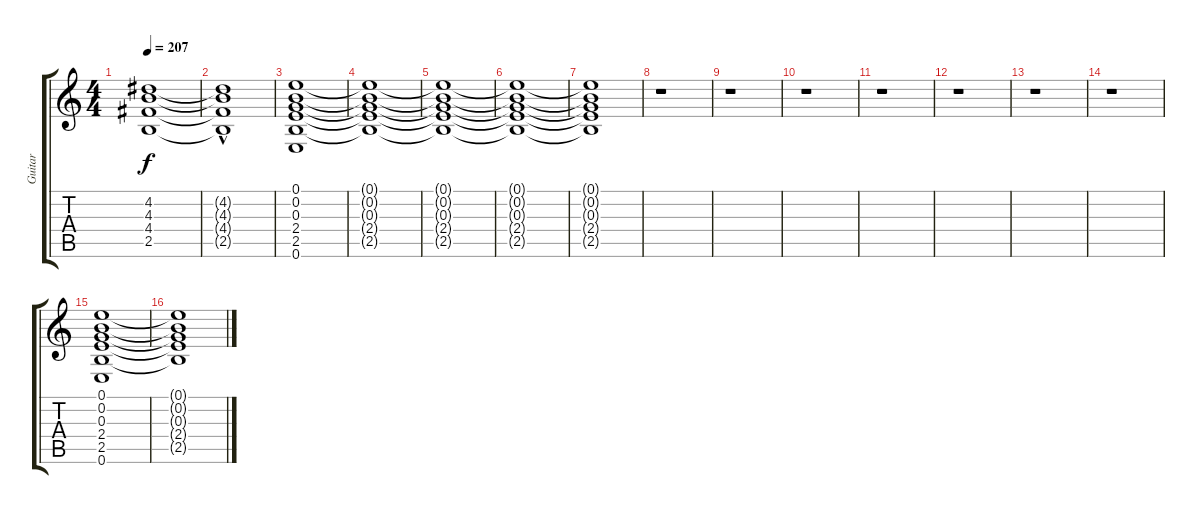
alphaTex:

\track ("Guitar" "Guitar") {instrument overdrivenguitar}
\staff {score tabs}
\tuning (E4 B3 G3 D3 A2 E2) {hide}
\ts (4 4)
\tempo 207
\clef g2
\ks c
(4.2{t} 4.3{t} 4.4{t} 2.5{t}).1{dy f} |
(4.2{t} 4.3{hac t} 4.4{t} 2.5{t}).1 |
(0.1 0.2 0.3 2.4 2.5 0.6).1 |
(0.1{t} 0.2{t} 0.3{t} 2.4{t} 2.5{t}).1 |
(0.1{t} 0.2{t} 0.3{t} 2.4{t} 2.5{t}).1 |
(0.1{t} 0.2{t} 0.3{t} 2.4{t} 2.5{t}).1 |
(0.1{t} 0.2{t} 0.3{t} 2.4{t} 2.5{t}).1 |
r.1 |
r.1 |
r.1 |
r.1 |
r.1 |
r.1 |
r.1 |
(0.1 0.2 0.3 2.4 2.5 0.6).1 |
(0.1{t} 0.2{t} 0.3{t} 2.4{t} 2.5{t}).1
